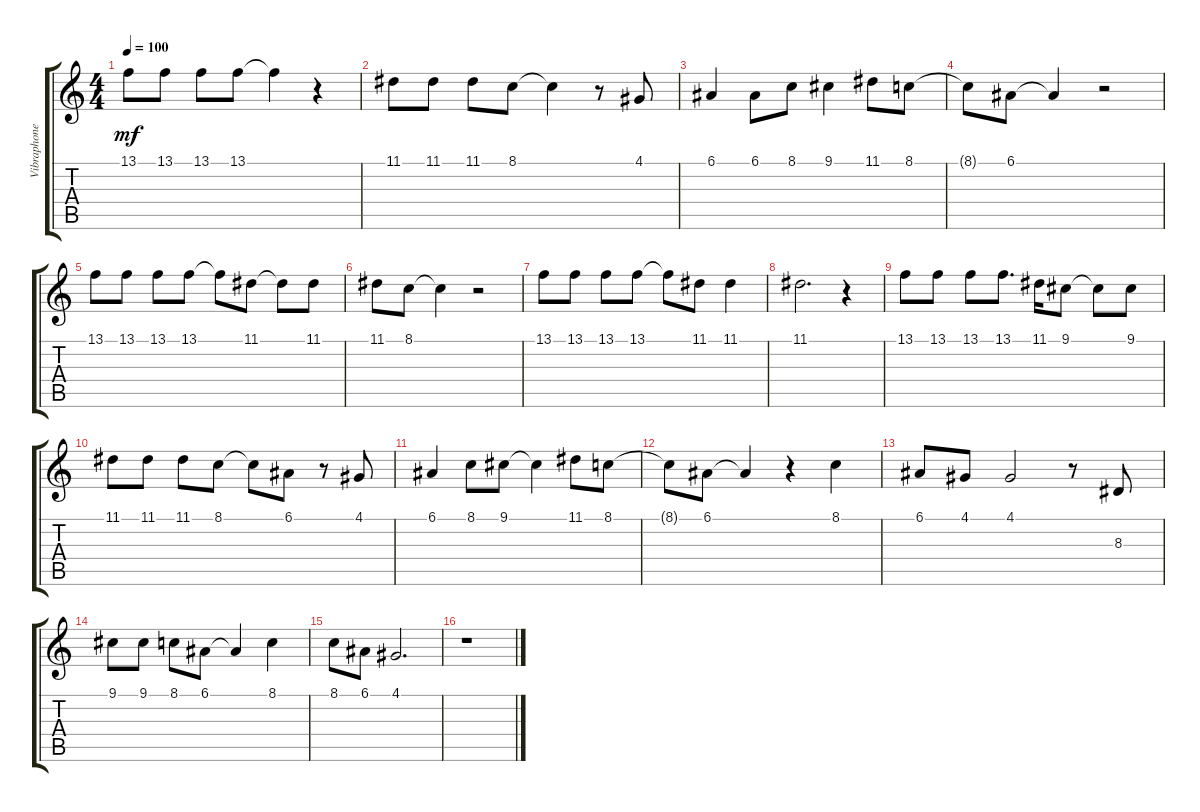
\track ("Vibraphone (Staff 1)" "Vibraphone") {instrument vibraphone}
\staff {score tabs}
\tuning (E4 B3 G3 D3 A2 E2) {hide}
\ts (4 4)
\tempo 100
\clef g2
\ks aminor
13.1.8{dy mf} 13.1.8 13.1.8 13.1.8 13.1{t}.4 r.4 |
11.1.8 11.1.8 11.1.8 8.1.8 8.1{t}.4 r.8 4.1.8 |
6.1.4 6.1.8 8.1.8 9.1.4 11.1.8 8.1.8 |
8.1{t}.8 6.1.8 6.1{t}.4 r.2 |
13.1.8 13.1.8 13.1.8 13.1.8 13.1{t}.8 11.1.8 11.1{t}.8 11.1.8 |
11.1.8 8.1.8 8.1{t}.4 r.2 |
13.1.8 13.1.8 13.1.8 13.1.8 13.1{t}.8 11.1.8 11.1.4 |
11.1.2{d} r.4 |
13.1.8 13.1.8 13.1.8 13.1.8{d} 11.1.16 9.1.8 9.1{t}.8 9.1.8 |
11.1.8 11.1.8 11.1.8 8.1.8 8.1{t}.8 6.1.8 r.8 4.1.8 |
6.1.4 8.1.8 9.1.8 9.1{t}.4 11.1.8 8.1.8 |
8.1{t}.8 6.1.8 6.1{t}.4 r.4 8.1.4 |
6.1.8 4.1.8 4.1.2 r.8 8.3.8 |
9.1.8 9.1.8 8.1.8 6.1.8 6.1{t}.4 8.1.4 |
8.1.8 6.1.8 4.1.2{d} |
r.1
